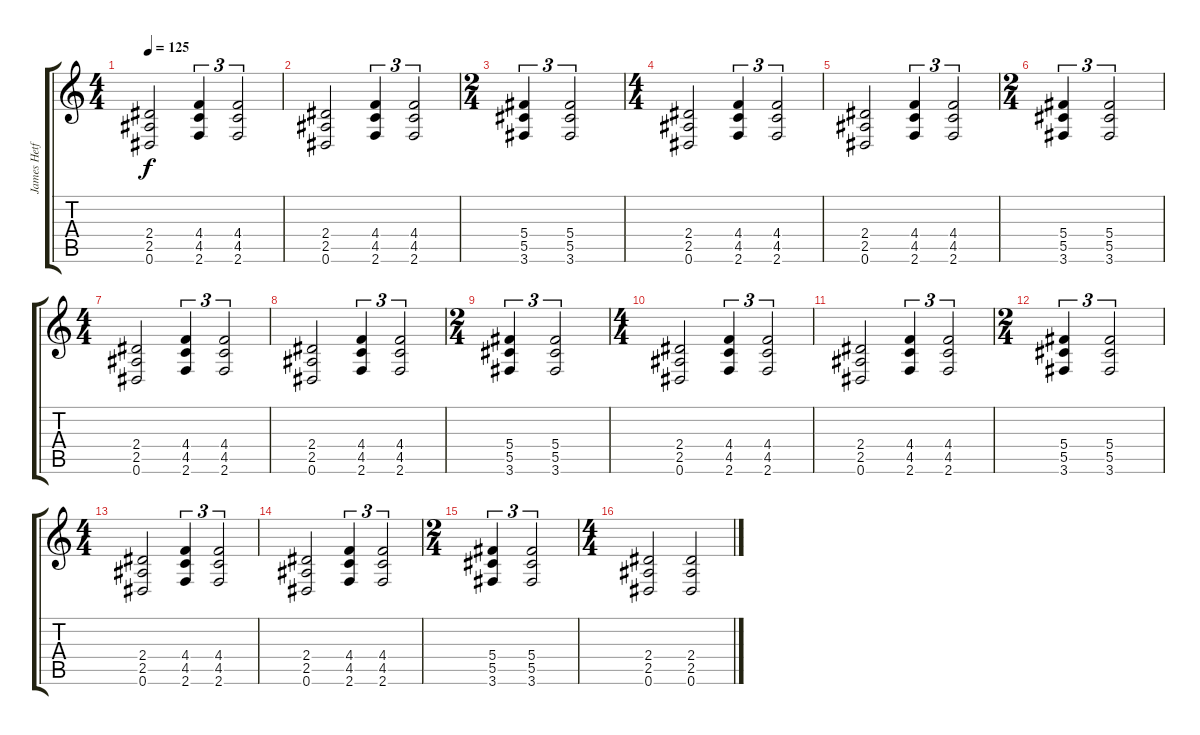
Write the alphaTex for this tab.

\track ("James Hetfield (Guitar)" "James Hetf") {instrument distortionguitar}
\staff {score tabs}
\tuning (Eb4 Bb3 Gb3 Db3 Ab2 Eb2) {hide}
\ts (4 4)
\tempo 125
\clef g2
\ks c
(2.4 2.5 0.6).2{dy f} (4.4 4.5 2.6).4{tu (3 2)} (4.4 4.5 2.6).2{tu (3 2)} |
(2.4 2.5 0.6).2 (4.4 4.5 2.6).4{tu (3 2)} (4.4 4.5 2.6).2{tu (3 2)} |
\ts (2 4)
(5.4 5.5 3.6).4{tu (3 2)} (5.4 5.5 3.6).2{tu (3 2)} |
\ts (4 4)
(2.4 2.5 0.6).2 (4.4 4.5 2.6).4{tu (3 2)} (4.4 4.5 2.6).2{tu (3 2)} |
(2.4 2.5 0.6).2 (4.4 4.5 2.6).4{tu (3 2)} (4.4 4.5 2.6).2{tu (3 2)} |
\ts (2 4)
(5.4 5.5 3.6).4{tu (3 2)} (5.4 5.5 3.6).2{tu (3 2)} |
\ts (4 4)
(2.4 2.5 0.6).2 (4.4 4.5 2.6).4{tu (3 2)} (4.4 4.5 2.6).2{tu (3 2)} |
(2.4 2.5 0.6).2 (4.4 4.5 2.6).4{tu (3 2)} (4.4 4.5 2.6).2{tu (3 2)} |
\ts (2 4)
(5.4 5.5 3.6).4{tu (3 2)} (5.4 5.5 3.6).2{tu (3 2)} |
\ts (4 4)
(2.4 2.5 0.6).2 (4.4 4.5 2.6).4{tu (3 2)} (4.4 4.5 2.6).2{tu (3 2)} |
(2.4 2.5 0.6).2 (4.4 4.5 2.6).4{tu (3 2)} (4.4 4.5 2.6).2{tu (3 2)} |
\ts (2 4)
(5.4 5.5 3.6).4{tu (3 2)} (5.4 5.5 3.6).2{tu (3 2)} |
\ts (4 4)
(2.4 2.5 0.6).2 (4.4 4.5 2.6).4{tu (3 2)} (4.4 4.5 2.6).2{tu (3 2)} |
(2.4 2.5 0.6).2 (4.4 4.5 2.6).4{tu (3 2)} (4.4 4.5 2.6).2{tu (3 2)} |
\ts (2 4)
(5.4 5.5 3.6).4{tu (3 2)} (5.4 5.5 3.6).2{tu (3 2)} |
\ts (4 4)
(2.4 2.5 0.6).2 (2.4 2.5 0.6).2
